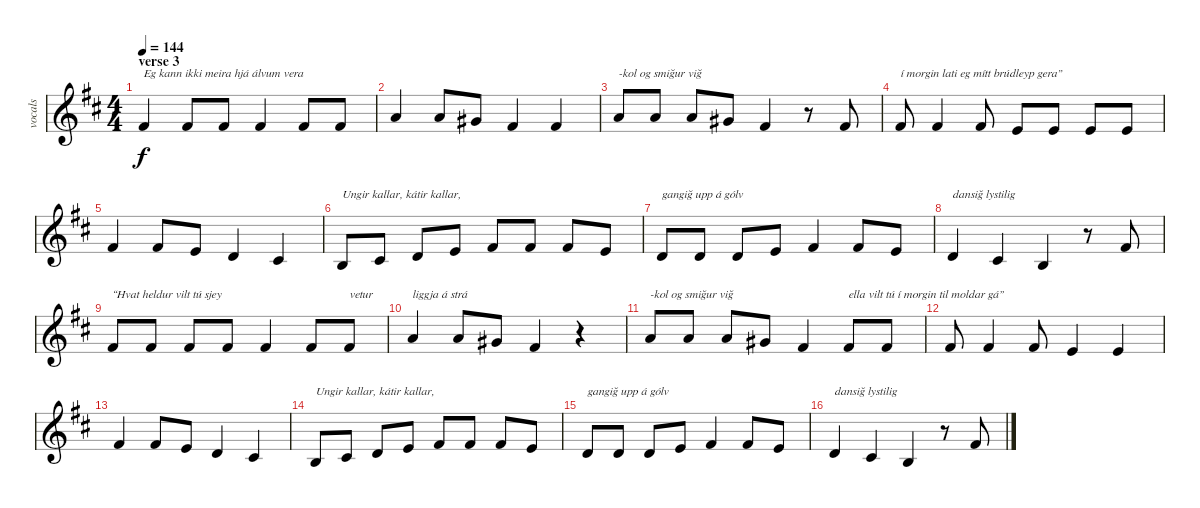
\track ("vocals" "vocals") {instrument flute}
\staff {score}
\tuning (E4 B3 G3 D3 A2 E2 B1) {hide}
\ts (4 4)
\section ("" "verse 3")
\tempo 144
\clef g2
\ks bminor
7.2.4{txt "Eg kann ikki meira hjá álvum vera" dy f} 7.2.8 7.2.8 7.2.4 7.2.8 7.2.8 |
10.2.4 10.2.8 9.2.8 7.2.4 7.2.4 |
10.2.8{txt "-kol og smiğur viğ"} 10.2.8 10.2.8 9.2.8 7.2.4 r.8 7.2.8 |
7.2.8{txt "í morgin lati eg mítt brúdleyp gera”"} 7.2.4 7.2.8 5.2.8 5.2.8 5.2.8 5.2.8 |
7.2.4 7.2.8 5.2.8 3.2.4 2.2.4 |
4.3.8{txt "Ungir kallar, kátir kallar,"} 6.3.8 7.3.8 5.2.8 7.2.8 7.2.8 7.2.8 5.2.8 |
3.2.8{txt "gangiğ upp á gólv"} 3.2.8 3.2.8 5.2.8 7.2.4 7.2.8 5.2.8 |
7.3.4{txt "dansiğ lystilig"} 6.3.4 4.3.4 r.8 7.2.8 |
7.2.8{txt "“Hvat heldur vilt tú sjey"} 7.2.8 7.2.8 7.2.8 7.2.4 7.2.8 7.2.8{txt "vetur"} |
10.2.4{txt "liggja á strá"} 10.2.8 9.2.8 7.2.4 r.4 |
10.2.8{txt "-kol og smiğur viğ"} 10.2.8 10.2.8 9.2.8 7.2.4 7.2.8{txt "ella vilt tú í morgin til moldar gá”"} 7.2.8 |
7.2.8 7.2.4 7.2.8 5.2.4 5.2.4 |
7.2.4 7.2.8 5.2.8 3.2.4 2.2.4 |
4.3.8{txt "Ungir kallar, kátir kallar,"} 6.3.8 7.3.8 5.2.8 7.2.8 7.2.8 7.2.8 5.2.8 |
3.2.8{txt "gangiğ upp á gólv"} 3.2.8 3.2.8 5.2.8 7.2.4 7.2.8 5.2.8 |
7.3.4{txt "dansiğ lystilig"} 6.3.4 4.3.4 r.8 7.2.8
